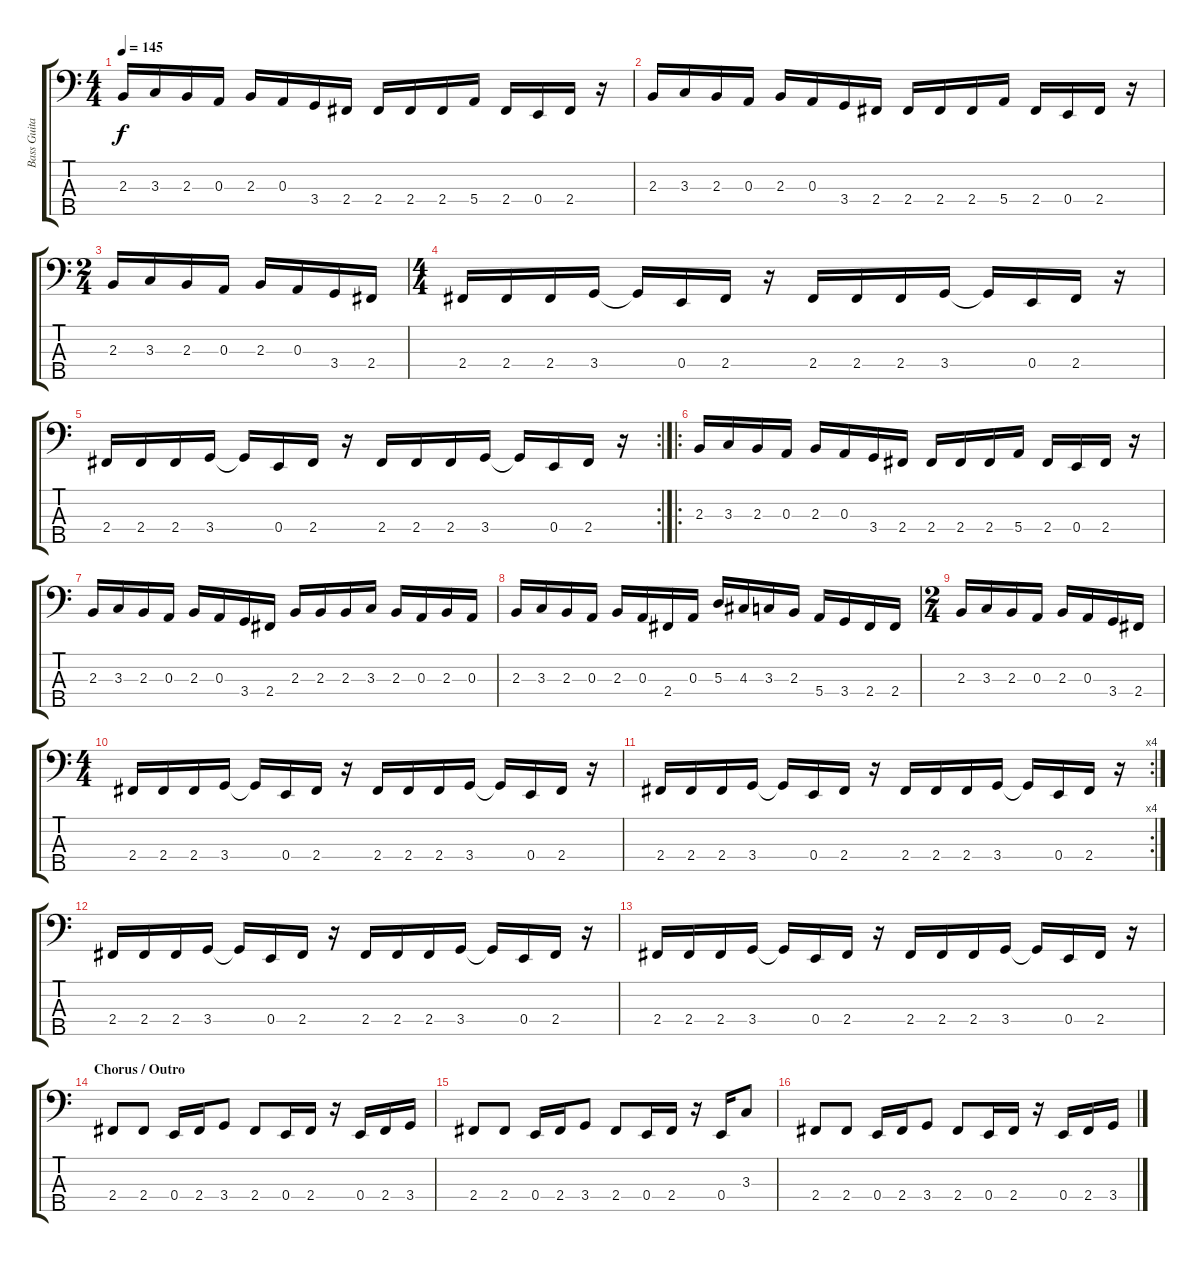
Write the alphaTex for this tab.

\track ("Bass Guitar (Dave Ellefson)" "Bass Guita") {instrument electricbassfinger}
\staff {score tabs}
\tuning (G2 D2 A1 E1 B0) {hide}
\ts (4 4)
\tempo 145
\clef f4
\ks c
2.3.16{dy f} 3.3.16 2.3.16 0.3.16 2.3.16 0.3.16 3.4.16 2.4.16 2.4.16 2.4.16 2.4.16 5.4.16 2.4.16 0.4.16 2.4.16 r.16 |
2.3.16 3.3.16 2.3.16 0.3.16 2.3.16 0.3.16 3.4.16 2.4.16 2.4.16 2.4.16 2.4.16 5.4.16 2.4.16 0.4.16 2.4.16 r.16 |
\ts (2 4)
2.3.16 3.3.16 2.3.16 0.3.16 2.3.16 0.3.16 3.4.16 2.4.16 |
\ts (4 4)
2.4.16 2.4.16 2.4.16 3.4.16 3.4{t}.16 0.4.16 2.4.16 r.16 2.4.16 2.4.16 2.4.16 3.4.16 3.4{t}.16 0.4.16 2.4.16 r.16 |
\rc 2
2.4.16 2.4.16 2.4.16 3.4.16 3.4{t}.16 0.4.16 2.4.16 r.16 2.4.16 2.4.16 2.4.16 3.4.16 3.4{t}.16 0.4.16 2.4.16 r.16 |
\ro
2.3.16 3.3.16 2.3.16 0.3.16 2.3.16 0.3.16 3.4.16 2.4.16 2.4.16 2.4.16 2.4.16 5.4.16 2.4.16 0.4.16 2.4.16 r.16 |
2.3.16 3.3.16 2.3.16 0.3.16 2.3.16 0.3.16 3.4.16 2.4.16 2.3.16 2.3.16 2.3.16 3.3.16 2.3.16 0.3.16 2.3.16 0.3.16 |
2.3.16 3.3.16 2.3.16 0.3.16 2.3.16 0.3.16 2.4.16 0.3.16 5.3.16 4.3.16 3.3.16 2.3.16 5.4.16 3.4.16 2.4.16 2.4.16 |
\ts (2 4)
2.3.16 3.3.16 2.3.16 0.3.16 2.3.16 0.3.16 3.4.16 2.4.16 |
\ts (4 4)
2.4.16 2.4.16 2.4.16 3.4.16 3.4{t}.16 0.4.16 2.4.16 r.16 2.4.16 2.4.16 2.4.16 3.4.16 3.4{t}.16 0.4.16 2.4.16 r.16 |
\rc 4
2.4.16 2.4.16 2.4.16 3.4.16 3.4{t}.16 0.4.16 2.4.16 r.16 2.4.16 2.4.16 2.4.16 3.4.16 3.4{t}.16 0.4.16 2.4.16 r.16 |
2.4.16 2.4.16 2.4.16 3.4.16 3.4{t}.16 0.4.16 2.4.16 r.16 2.4.16 2.4.16 2.4.16 3.4.16 3.4{t}.16 0.4.16 2.4.16 r.16 |
2.4.16 2.4.16 2.4.16 3.4.16 3.4{t}.16 0.4.16 2.4.16 r.16 2.4.16 2.4.16 2.4.16 3.4.16 3.4{t}.16 0.4.16 2.4.16 r.16 |
\section ("" "Chorus / Outro")
2.4.8 2.4.8 0.4.16 2.4.16 3.4.8 2.4.8 0.4.16 2.4.16 r.16 0.4.16 2.4.16 3.4.16 |
2.4.8 2.4.8 0.4.16 2.4.16 3.4.8 2.4.8 0.4.16 2.4.16 r.16 0.4.16 3.3.8 |
2.4.8 2.4.8 0.4.16 2.4.16 3.4.8 2.4.8 0.4.16 2.4.16 r.16 0.4.16 2.4.16 3.4.16
